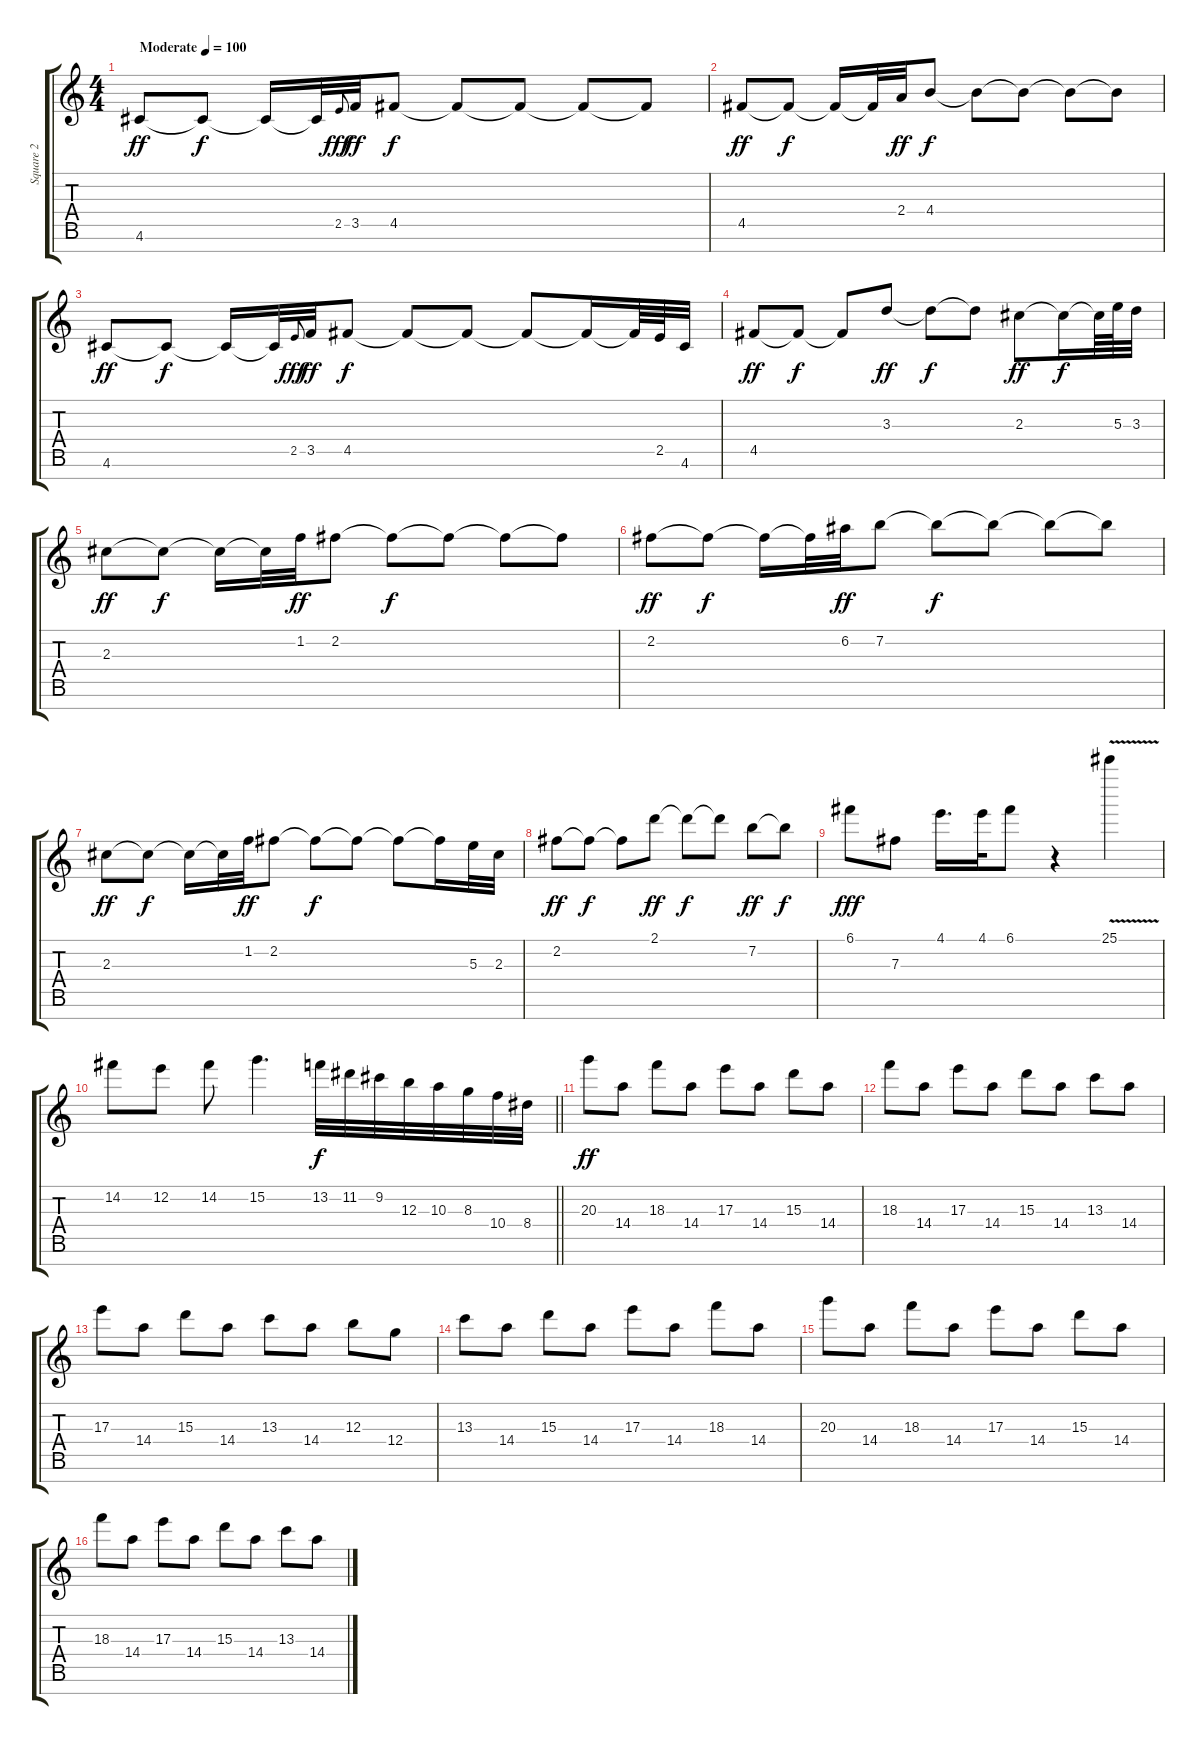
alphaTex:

\track ("Square 2" "Square 2") {instrument electricguitarjazz}
\staff {score tabs}
\tuning (C5 E4 B3 G3 D3 A2 E2) {hide}
\ts (4 4)
\tempo (100 "Moderate")
\clef g2
\ks c
4.6.8{dy ff instrument electricguitarjazz} 4.6{t}.8{dy f} 4.6{t}.16 4.6{t}.32 2.5.8{gr onbeat dy fff} 3.5.32{dy ff} 4.5.8{dy f} 4.5{t}.8 4.5{t}.8 4.5{t}.8 4.5{t}.8 |
4.5.8{dy ff} 4.5{t}.8{dy f} 4.5{t}.16 4.5{t}.32 2.4.32{dy ff} 4.4.8{dy f} 4.4{t}.8 4.4{t}.8 4.4{t}.8 4.4{t}.8 |
4.6.8{dy ff} 4.6{t}.8{dy f} 4.6{t}.16 4.6{t}.32 2.5.8{gr onbeat dy fff} 3.5.32{dy ff} 4.5.8{dy f} 4.5{t}.8 4.5{t}.8 4.5{t}.8 4.5{t}.16 4.5{t}.64 2.5.64 4.6.32 |
4.5.8{dy ff} 4.5{t}.8{dy f} 4.5{t}.8 3.3.8{dy ff} 3.3{t}.8{dy f} 3.3{t}.8 2.3.8{dy ff} 2.3{t}.16{dy f} 2.3{t}.64 5.3.64 3.3.32 |
2.3.8{dy ff} 2.3{t}.8{dy f} 2.3{t}.16 2.3{t}.32 1.2.32{dy ff} 2.2.8 2.2{t}.8{dy f} 2.2{t}.8 2.2{t}.8 2.2{t}.8 |
2.2.8{dy ff} 2.2{t}.8{dy f} 2.2{t}.16 2.2{t}.32 6.2.32{dy ff} 7.2.8 7.2{t}.8{dy f} 7.2{t}.8 7.2{t}.8 7.2{t}.8 |
2.3.8{dy ff} 2.3{t}.8{dy f} 2.3{t}.16 2.3{t}.32 1.2.32{dy ff} 2.2.8 2.2{t}.8{dy f} 2.2{t}.8 2.2{t}.8 2.2{t}.16 5.3.32 2.3.32 |
2.2.8{dy ff} 2.2{t}.8{dy f} 2.2{t}.8 2.1.8{dy ff} 2.1{t}.8{dy f} 2.1{t}.8 7.2.8{dy ff} 7.2{t}.8{dy f} |
6.1.8{dy fff} 7.3.8 4.1.16{d} 4.1.32 6.1.8 r.4 25.1{v}.4 |
\barLineRight lightlight
14.2.8 12.2.8 14.2.8 15.2.4{d} 13.2.32{dy f} 11.2.32 9.2.32 12.3.32 10.3.32 8.3.32 10.4.32 8.4.32 |
\section ("" "")
20.3.8{dy ff} 14.4.8 18.3.8 14.4.8 17.3.8 14.4.8 15.3.8 14.4.8 |
18.3.8 14.4.8 17.3.8 14.4.8 15.3.8 14.4.8 13.3.8 14.4.8 |
17.3.8 14.4.8 15.3.8 14.4.8 13.3.8 14.4.8 12.3.8 12.4.8 |
13.3.8 14.4.8 15.3.8 14.4.8 17.3.8 14.4.8 18.3.8 14.4.8 |
20.3.8 14.4.8 18.3.8 14.4.8 17.3.8 14.4.8 15.3.8 14.4.8 |
18.3.8 14.4.8 17.3.8 14.4.8 15.3.8 14.4.8 13.3.8 14.4.8
